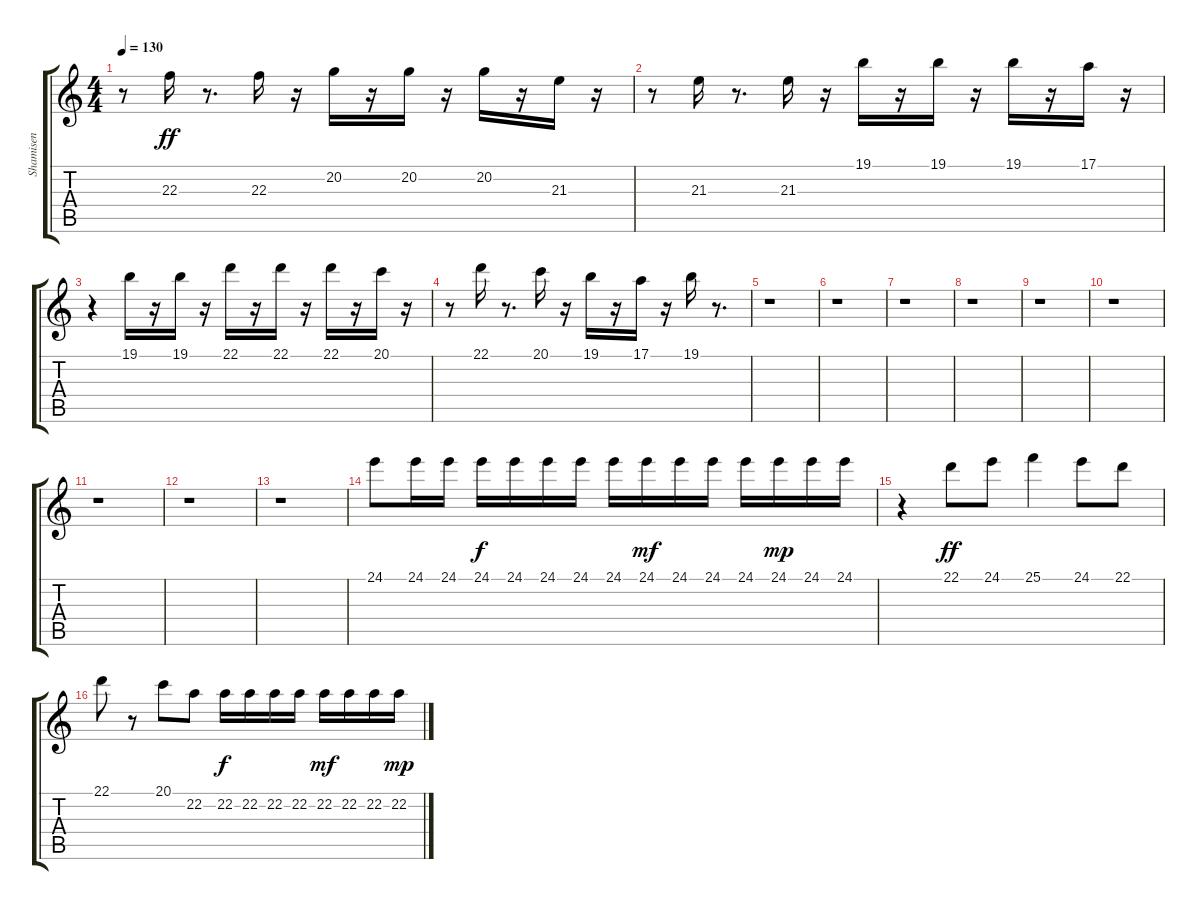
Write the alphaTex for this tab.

\track ("Shamisen" "Shamisen") {instrument shamisen}
\staff {score tabs}
\tuning (E4 B3 G3 D3 A2 E2) {hide}
\ts (4 4)
\tempo 130
\clef g2
\ks c
r.8{dy ff} 22.3.16 r.8{d} 22.3.16 r.16 20.2.16 r.16 20.2.16 r.16 20.2.16 r.16 21.3.16 r.16 |
r.8 21.3.16 r.8{d} 21.3.16 r.16 19.1.16 r.16 19.1.16 r.16 19.1.16 r.16 17.1.16 r.16 |
r.4 19.1.16 r.16 19.1.16 r.16 22.1.16 r.16 22.1.16 r.16 22.1.16 r.16 20.1.16 r.16 |
r.8 22.1.16 r.8{d} 20.1.16 r.16 19.1.16 r.16 17.1.16 r.16 19.1.16 r.8{d} |
r.1 |
r.1 |
r.1 |
r.1 |
r.1 |
r.1 |
r.1 |
r.1 |
r.1 |
24.1.8 24.1.16 24.1.16 24.1.16{dy f} 24.1.16 24.1.16 24.1.16 24.1.16 24.1.16{dy mf} 24.1.16 24.1.16 24.1.16 24.1.16{dy mp} 24.1.16 24.1.16 |
r.4 22.1.8{dy ff} 24.1.8 25.1.4 24.1.8 22.1.8 |
22.1.8 r.8 20.1.8 22.2.8 22.2.16{dy f} 22.2.16 22.2.16 22.2.16 22.2.16{dy mf} 22.2.16 22.2.16 22.2.16{dy mp}
